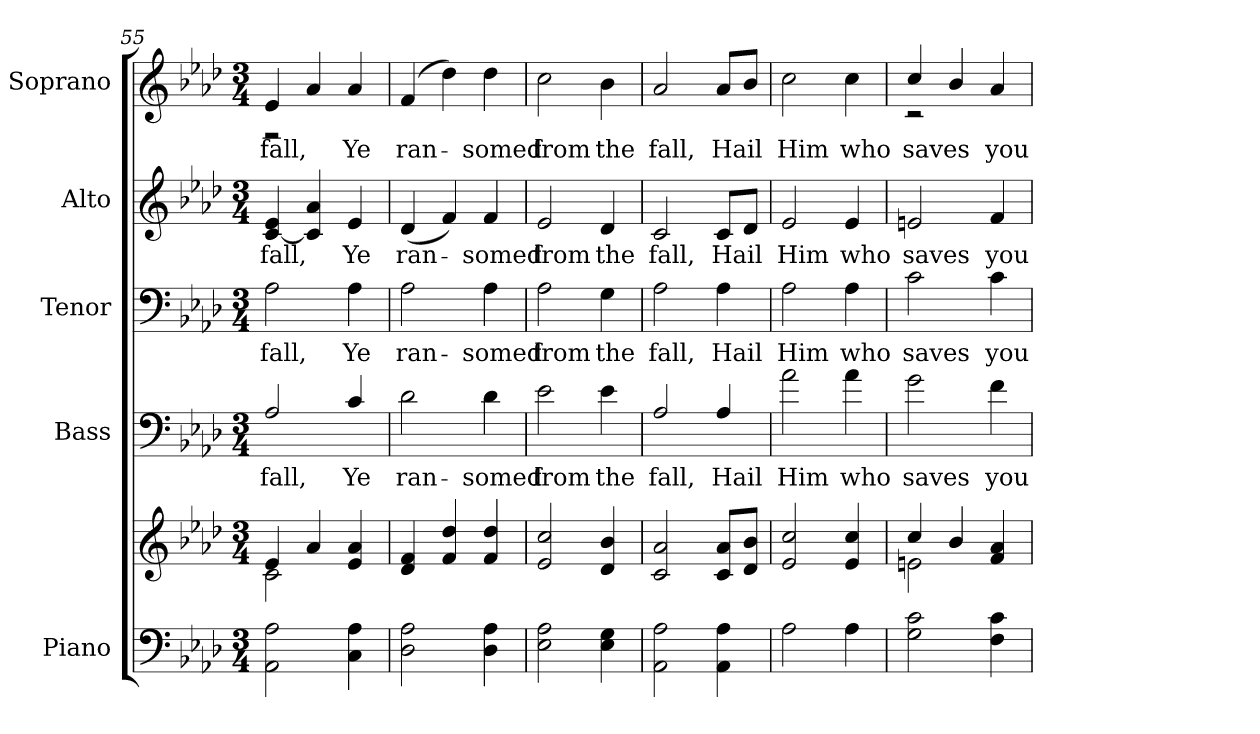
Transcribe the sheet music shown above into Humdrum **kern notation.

**kern	**kern	**kern	**text	**kern	**text	**kern	**text	**kern	**text
*part5	*part5	*part4	*part4	*part3	*part3	*part2	*part2	*part1	*part1
*staff6	*staff5	*staff4	*staff4	*staff3	*staff3	*staff2	*staff2	*staff1	*staff1
*I"Piano	*	*I"Bass	*	*I"Tenor	*	*I"Alto	*	*I"Soprano	*
*I'Pno.	*	*I'B.	*	*I'T.	*	*I'A.	*	*I'S.	*
*clefF4	*clefG2	*clefF4	*	*clefF4	*	*clefG2	*	*clefG2	*
*	*	*ITrd7c12	*	*	*	*	*	*	*
*k[b-e-a-d-]	*k[b-e-a-d-]	*k[b-e-a-d-]	*	*k[b-e-a-d-]	*	*k[b-e-a-d-]	*	*k[b-e-a-d-]	*
*f:	*f:	*f:	*	*f:	*	*f:	*	*f:	*
*M3/4	*M3/4	*M3/4	*	*M3/4	*	*M3/4	*	*M3/4	*
=55	=55	=55	=55	=55	=55	=55	=55	=55	=55
*	*^	*	*	*	*	*	*	*	*
!	!	!	!	!LO:LY:b:color=#000000	!	!	!	!	!	!
!	!	!	!	!	!	!LO:LY:b:color=#000000	!	!	!	!
!	!	!	!	!	!	!	!	!LO:LY:b:color=#000000	!	!
!	!	!	!	!	!	!	!	!	!	!LO:LY:b:color=#000000
*	*	*	*	*	*	*	*	*	*^	*
2AA-i\ 2A-i	4e-i/	2ci\	2AA-i/	fall,	2A-i\	fall,	[<4ci/ 4e-i	fall,	4e-i/	2r	fall,
.	4a-i/	.	.	.	.	.	(4ci/] 4a-i	.	4a-i/	.	.
!	!	!	!	!LO:LY:b:color=#000000	!	!	!	!	!	!	!
!	!	!	!	!	!	!LO:LY:b:color=#000000	!	!	!	!	!
!	!	!	!	!	!	!	!	!LO:LY:b:color=#000000	!	!	!
!	!	!	!	!	!	!	!	!	!	!	!LO:LY:b:color=#000000
4Ci\ 4A-i	4e-i/ 4a-i	4ryy	4Ci/	Ye	4A-i\	Ye	4e-i/	Ye	4a-i/	4ryy	Ye
*	*v	*v	*	*	*	*	*	*	*v	*v	*
!!LO:PB:g=z
=56	=56	=56	=56	=56	=56	=56	=56	=56	=56
*	*^	*	*	*	*	*	*	*^	*
!	!	!	!	!LO:LY:b:color=#000000	!	!	!	!	!	!	!
*	*v	*v	*	*	*	*	*	*	*v	*v	*
*	*^	*	*	*	*	*	*	*^	*
!	!	!	!	!	!	!LO:LY:b:color=#000000	!	!	!	!	!
*	*v	*v	*	*	*	*	*	*	*v	*v	*
*	*^	*	*	*	*	*	*	*^	*
!	!	!	!	!	!	!	!	!LO:LY:b:color=#000000	!	!	!
*	*v	*v	*	*	*	*	*	*	*v	*v	*
*	*^	*	*	*	*	*	*	*^	*
!	!	!	!	!	!	!	!	!	!	!	!LO:LY:b:color=#000000
*	*v	*v	*	*	*	*	*	*	*v	*v	*
2D-i\ 2A-i	((4d-i/ 4fi	2D-i\	ran-	2A-i\	ran-	(4d-i/	ran-	(4fi/	ran-
.	4fi/ 4dd-i	.	.	.	.	4fi/)	.	4dd-i\)	.
!	!	!	!LO:LY:b:color=#000000	!	!	!	!	!	!
!	!	!	!	!	!LO:LY:b:color=#000000	!	!	!	!
!	!	!	!	!	!	!	!LO:LY:b:color=#000000	!	!
!	!	!	!	!	!	!	!	!	!LO:LY:b:color=#000000
4D-i\ 4A-i	4fi/ 4dd-i	4D-i\	-somed	4A-i\	-somed	4fi/	-somed	4dd-i\	-somed
=57	=57	=57	=57	=57	=57	=57	=57	=57	=57
!	!	!	!LO:LY:b:color=#000000	!	!	!	!	!	!
!	!	!	!	!	!LO:LY:b:color=#000000	!	!	!	!
!	!	!	!	!	!	!	!LO:LY:b:color=#000000	!	!
!	!	!	!	!	!	!	!	!	!LO:LY:b:color=#000000
2E-i\ 2A-i	2e-i/ 2cci	2E-i\	from	2A-i\	from	2e-i/	from	2cci\	from
!	!	!	!LO:LY:b:color=#000000	!	!	!	!	!	!
!	!	!	!	!	!LO:LY:b:color=#000000	!	!	!	!
!	!	!	!	!	!	!	!LO:LY:b:color=#000000	!	!
!	!	!	!	!	!	!	!	!	!LO:LY:b:color=#000000
4E-i\ 4Gi	4d-i/ 4b-i	4E-i\	the	4Gi\	the	4d-i/	the	4b-i\	the
=58	=58	=58	=58	=58	=58	=58	=58	=58	=58
!	!	!	!LO:LY:b:color=#000000	!	!	!	!	!	!
!	!	!	!	!	!LO:LY:b:color=#000000	!	!	!	!
!	!	!	!	!	!	!	!LO:LY:b:color=#000000	!	!
!	!	!	!	!	!	!	!	!	!LO:LY:b:color=#000000
2AA-i\ 2A-i	2ci/ 2a-i	2AA-i/	fall,	2A-i\	fall,	2ci/	fall,	2a-i/	fall,
!	!	!	!LO:LY:b:color=#000000	!	!	!	!	!	!
!	!	!	!	!	!LO:LY:b:color=#000000	!	!	!	!
!	!	!	!	!	!	!	!LO:LY:b:color=#000000	!	!
!	!	!	!	!	!	!	!	!	!LO:LY:b:color=#000000
4AA-i\ 4A-i	8ci/ 8a-iL	4AA-i/	Hail	4A-i\	Hail	8ci/L	Hail	8a-i/L	Hail
.	8d-i/ 8b-iJ	.	.	.	.	8d-i/J	.	8b-i/J	.
=59	=59	=59	=59	=59	=59	=59	=59	=59	=59
!	!	!	!LO:LY:b:color=#000000	!	!	!	!	!	!
!	!	!	!	!	!LO:LY:b:color=#000000	!	!	!	!
!	!	!	!	!	!	!	!LO:LY:b:color=#000000	!	!
!	!	!	!	!	!	!	!	!	!LO:LY:b:color=#000000
2A-i\	2e-i/ 2cci	2A-i\	Him	2A-i\	Him	2e-i/	Him	2cci\	Him
!	!	!	!LO:LY:b:color=#000000	!	!	!	!	!	!
!	!	!	!	!	!LO:LY:b:color=#000000	!	!	!	!
!	!	!	!	!	!	!	!LO:LY:b:color=#000000	!	!
!	!	!	!	!	!	!	!	!	!LO:LY:b:color=#000000
4A-i\	4e-i/ 4cci	4A-i\	who	4A-i\	who	4e-i/	who	4cci\	who
=60	=60	=60	=60	=60	=60	=60	=60	=60	=60
*	*^	*	*	*	*	*	*	*	*
!	!	!	!	!LO:LY:b:color=#000000	!	!	!	!	!	!
!	!	!	!	!	!	!LO:LY:b:color=#000000	!	!	!	!
!	!	!	!	!	!	!	!	!LO:LY:b:color=#000000	!	!
!	!	!	!	!	!	!	!	!	!	!LO:LY:b:color=#000000
*	*	*	*	*	*	*	*	*	*^	*
2Gi\ 2ci	4cci/	2eni\	2Gi\	saves	2ci\	saves	2eni/	saves	4cci/	2r	saves
.	4b-i/	.	.	.	.	.	.	.	4b-i/	.	.
!	!	!	!	!LO:LY:b:color=#000000	!	!	!	!	!	!	!
!	!	!	!	!	!	!LO:LY:b:color=#000000	!	!	!	!	!
!	!	!	!	!	!	!	!	!LO:LY:b:color=#000000	!	!	!
!	!	!	!	!	!	!	!	!	!	!	!LO:LY:b:color=#000000
4Fi\ 4ci	4fi/ 4a-i	4ryy	4Fi\	you	4ci\	you	4fi/	you	4a-i/	4ryy	you
*	*v	*v	*	*	*	*	*	*	*v	*v	*
=	=	=	=	=	=	=	=	=	=
*-	*-	*-	*-	*-	*-	*-	*-	*-	*-
